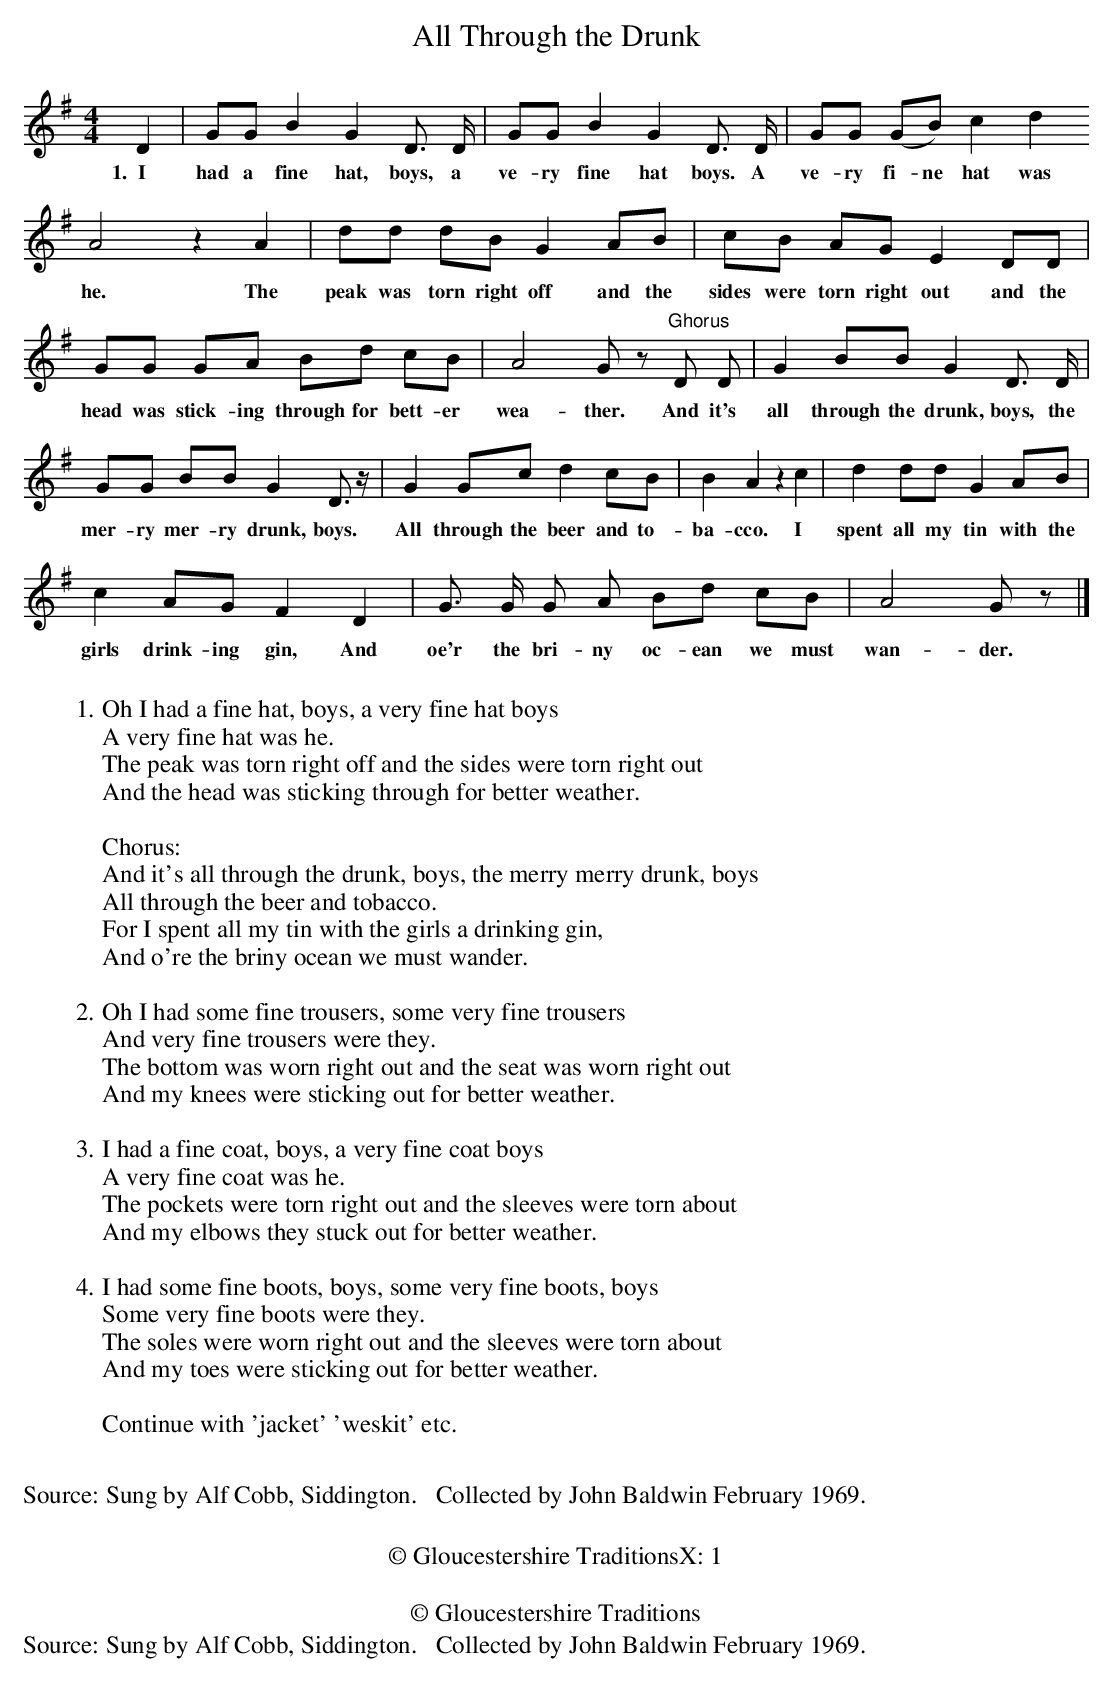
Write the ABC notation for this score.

X:1
T:All Through the Drunk
M:4/4
L:1/4
K:Gmaj
D|G/2G/2BGD/2> D/2|G/2G/2BGD/2> D/2|G/2G/2 (G/2B/2)cd
w:1.~~I had a fine hat, boys, a ve-ry fine hat boys. A ve-ry fi-ne hat was
A2zA|d/2d/2 d/2B/2GA/2B/2|c/2B/2 A/2G/2 E D/2D/2|
w:he. The peak was torn right off and the sides were torn right out and the
G/2G/2 G/2A/2 B/2d/2 c/2B/2|A2 G/2 z/2"Ghorus"D/2 D/2|G B/2B/2GD/2> D/2|
w:head was stick-ing through for bett-er wea-ther. And it's all through the drunk, boys, the
G/2G/2 B/2B/2 G D/2>z/2|G G/2c/2 dc/2B/2|BA zc|dd/2d/2 G A/2B/2 |
w:mer-ry mer-ry drunk, boys. All through the beer and to-ba-cco.  I spent all my tin with the
c A/2G/2FD|G/2> G/2 G/2 A/2 B/2d/2 c/2B/2 |A2G/2z/2|]
w:girls drink-ing gin, And oe'r the bri-ny oc-ean we must wan-der.
W:
W:1. Oh I had a fine hat, boys, a very fine hat boys
W:A very fine hat was he.
W:The peak was torn right off and the sides were torn right out
W:And the head was sticking through for better weather.
W:
W:Chorus:
W:And it's all through the drunk, boys, the merry merry drunk, boys
W:All through the beer and tobacco.
W:For I spent all my tin with the girls a drinking gin,
W:And o're the briny ocean we must wander.
W:
W:2. Oh I had some fine trousers, some very fine trousers
W:And very fine trousers were they.
W:The bottom was worn right out and the seat was worn right out
W:And my knees were sticking out for better weather.
W:
W:3. I had a fine coat, boys, a very fine coat boys
W:A very fine coat was he.
W:The pockets were torn right out and the sleeves were torn about
W:And my elbows they stuck out for better weather.
W:
W:4. I had some fine boots, boys, some very fine boots, boys
W:Some very fine boots were they.
W:The soles were worn right out and the sleeves were torn about
W:And my toes were sticking out for better weather.
W:
W:Continue with 'jacket' 'weskit' etc.
W:
%%text
%%text

%%center © Gloucestershire TraditionsX: 1
T: All Through the Drunk
M: 4/4
L: 1/4
K: C
G|c/c/ecG/> G/2|c/c/ecG/> G/2|c/c/ (c/e/)fg
w:1.~~I had a fine hat, boys, a ve-ry fine hat boys. A ve-ry fi-ne hat was
d2zd|g/2g/ g/2e/cd/e/|f/2e/ d/c/ A G/G/|
w:he. The peak was torn right off and the sides were torn right out and the
c/c/ c/d/ e/g/ f/e/|d2 c/ z/"Chorus"G/ G/|c  e/e/cG/> G/|
w:head was stick-ing through for bett-er wea-ther. And it's all through the drunk, boys, the
c/c/ e/e/ c G/>z/|c c/f/ gf/e/|ed zf|gg/g/ c d/e/ |
w:mer-ry mer-ry drunk, boys. All through the beer and to-ba-cco.  I spent all my tin with the
f d/c/BG|c/> c/ c/ d/ e/g/ f/e/ |d2c/z/|]
w:girls drink-ing gin, And oe'r the bri-ny oc-ean we must wan-der.
W:
W:1. Oh I had a fine hat, boys, a very fine hat boys
W:A very fine hat was he.
W:The peak was torn right off and the sides were torn right out
W:And the head was sticking through for better weather.
W:
W:Chorus:
W:And it's all through the drunk, boys, the merry merry drunk, boys
W:All through the beer and tobacco.
W:For I spent all my tin with the girls a drinking gin,
W:And o're the briny ocean we must wander.
W:
W:2. Oh I had some fine trousers, some very fine trousers
W:And very fine trousers were they.
W:The bottom was worn right out and the seat was worn right out
W:And my knees were sticking out for better weather.
W:
W:3. I had a fine coat, boys, a very fine coat boys
W:A very fine coat was he.
W:The pockets were torn right out and the sleeves were torn about
W:And my elbows they stuck out for better weather.
W:
W:4. I had some fine boots, boys, some very fine boots, boys
W:Some very fine boots were they.
W:The soles were worn right out and the sleeves were torn about
W:And my toes were sticking out for better weather.
W:
W:Continue with 'jacket' 'weskit' etc.
W:
